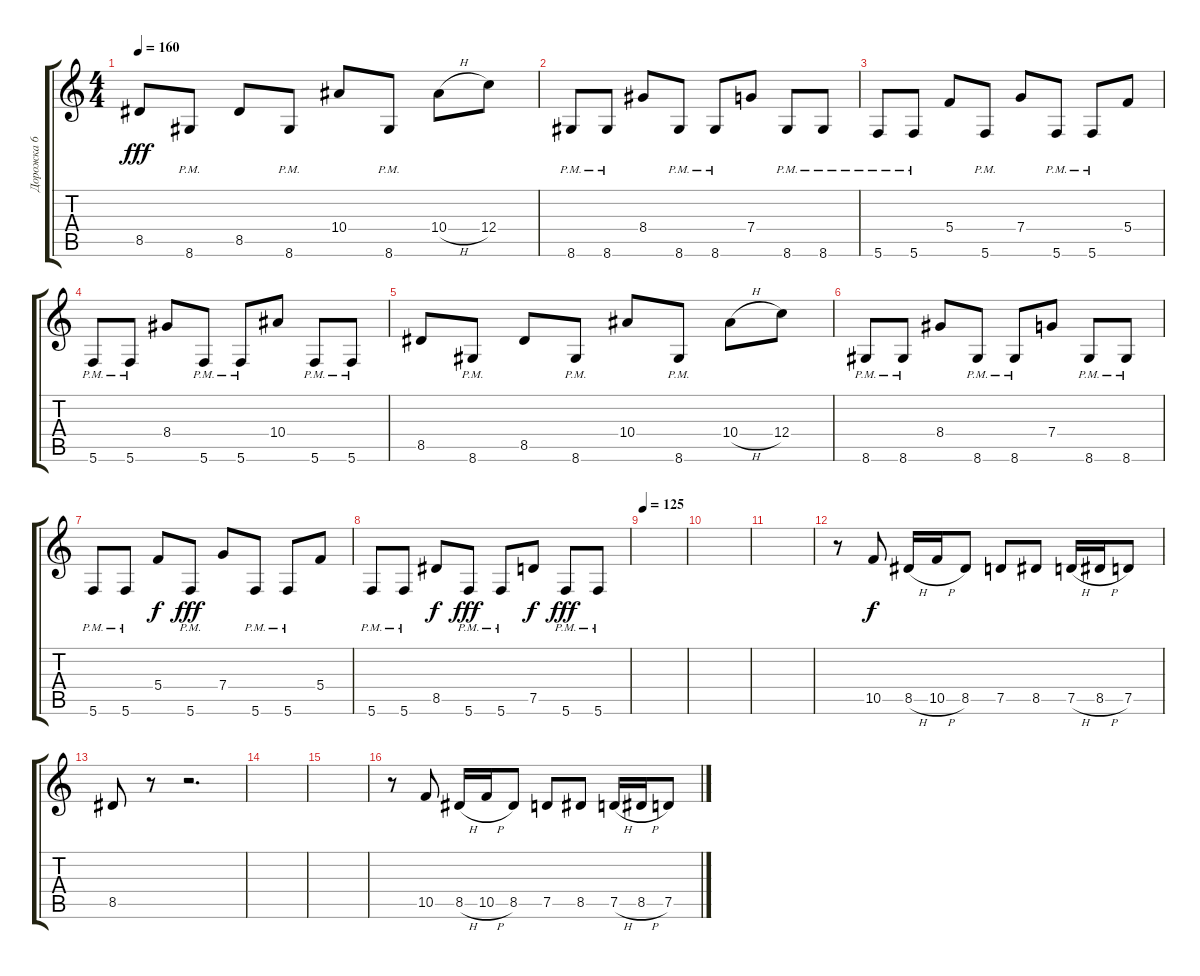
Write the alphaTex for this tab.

\track ("Дорожка 6" "Дорожка 6") {instrument distortionguitar}
\staff {score tabs}
\tuning (D4 A3 F3 C3 G2 C2) {hide}
\ts (4 4)
\tempo 160
\clef g2
\ks c
8.5.8{dy fff} 8.6{pm}.8 8.5.8 8.6{pm}.8 10.4.8 8.6{pm}.8 10.4{h}.8 12.4.8 |
8.6{pm}.8 8.6{pm}.8 8.4.8 8.6{pm}.8 8.6{pm}.8 7.4.8 8.6{pm}.8 8.6{pm}.8 |
5.6{pm}.8 5.6{pm}.8 5.4.8 5.6{pm}.8 7.4.8 5.6{pm}.8 5.6{pm}.8 5.4.8 |
5.6{pm}.8 5.6{pm}.8 8.4.8 5.6{pm}.8 5.6{pm}.8 10.4.8 5.6{pm}.8 5.6{pm}.8 |
8.5.8 8.6{pm}.8 8.5.8 8.6{pm}.8 10.4.8 8.6{pm}.8 10.4{h}.8 12.4.8 |
8.6{pm}.8 8.6{pm}.8 8.4.8 8.6{pm}.8 8.6{pm}.8 7.4.8 8.6{pm}.8 8.6{pm}.8 |
5.6{pm}.8 5.6{pm}.8 5.4.8{dy f} 5.6{pm}.8{dy fff} 7.4.8 5.6{pm}.8 5.6{pm}.8 5.4.8 |
5.6{pm}.8 5.6{pm}.8 8.5.8{dy f} 5.6{pm}.8{dy fff} 5.6{pm}.8 7.5.8{dy f} 5.6{pm}.8{dy fff} 5.6{pm}.8 |
\tempo 125
|
|
|
r.8 10.5.8{dy f} 8.5{h}.16 10.5{h}.16 8.5.8 7.5.8 8.5.8 7.5{h}.16 8.5{h}.16 7.5.8 |
8.5.8 r.8 r.2{d} |
|
|
r.8 10.5.8 8.5{h}.16 10.5{h}.16 8.5.8 7.5.8 8.5.8 7.5{h}.16 8.5{h}.16 7.5.8
